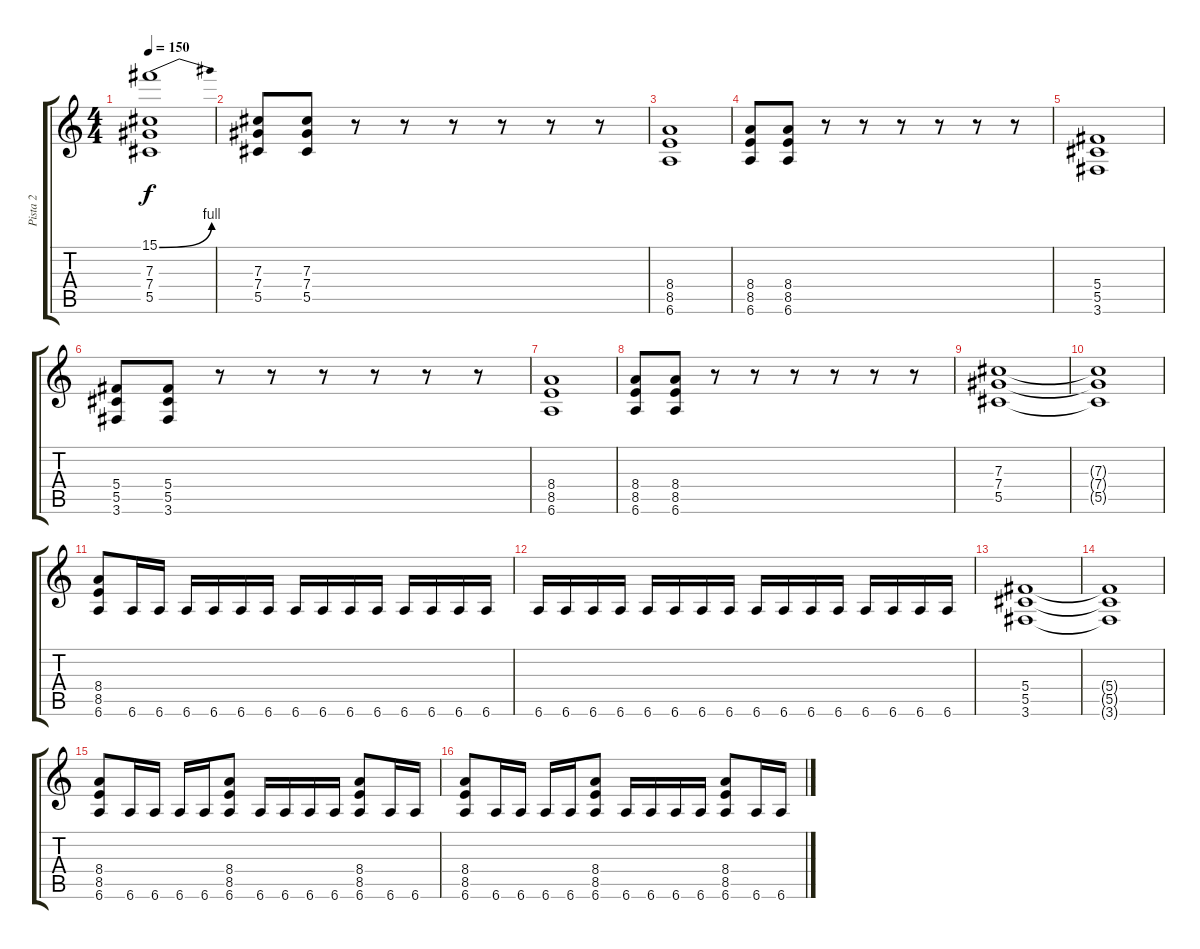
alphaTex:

\track ("Pista 2" "Pista 2") {instrument distortionguitar}
\staff {score tabs}
\tuning (Eb4 Bb3 Gb3 Db3 Ab2 Eb2) {hide}
\ts (4 4)
\tempo 150
\clef g2
\ks c
(15.1{be (bend 0 0 60 4)} 7.3 7.4 5.5).1{dy f} |
(7.3 7.4 5.5).8 (7.3 7.4 5.5).8 r.8 r.8 r.8 r.8 r.8 r.8 |
(8.4 8.5 6.6).1 |
(8.4 8.5 6.6).8 (8.4 8.5 6.6).8 r.8 r.8 r.8 r.8 r.8 r.8 |
(5.4 5.5 3.6).1 |
(5.4 5.5 3.6).8 (5.4 5.5 3.6).8 r.8 r.8 r.8 r.8 r.8 r.8 |
(8.4 8.5 6.6).1 |
(8.4 8.5 6.6).8 (8.4 8.5 6.6).8 r.8 r.8 r.8 r.8 r.8 r.8 |
(7.3 7.4 5.5).1 |
(7.3{t} 7.4{t} 5.5{t}).1 |
(8.4 8.5 6.6).8 6.6.16 6.6.16 6.6.16 6.6.16 6.6.16 6.6.16 6.6.16 6.6.16 6.6.16 6.6.16 6.6.16 6.6.16 6.6.16 6.6.16 |
6.6.16 6.6.16 6.6.16 6.6.16 6.6.16 6.6.16 6.6.16 6.6.16 6.6.16 6.6.16 6.6.16 6.6.16 6.6.16 6.6.16 6.6.16 6.6.16 |
(5.4 5.5 3.6).1 |
(5.4{t} 5.5{t} 3.6{t}).1 |
(8.4 8.5 6.6).8 6.6.16 6.6.16 6.6.16 6.6.16 (8.4 8.5 6.6).8 6.6.16 6.6.16 6.6.16 6.6.16 (8.4 8.5 6.6).8 6.6.16 6.6.16 |
(8.4 8.5 6.6).8 6.6.16 6.6.16 6.6.16 6.6.16 (8.4 8.5 6.6).8 6.6.16 6.6.16 6.6.16 6.6.16 (8.4 8.5 6.6).8 6.6.16 6.6.16
